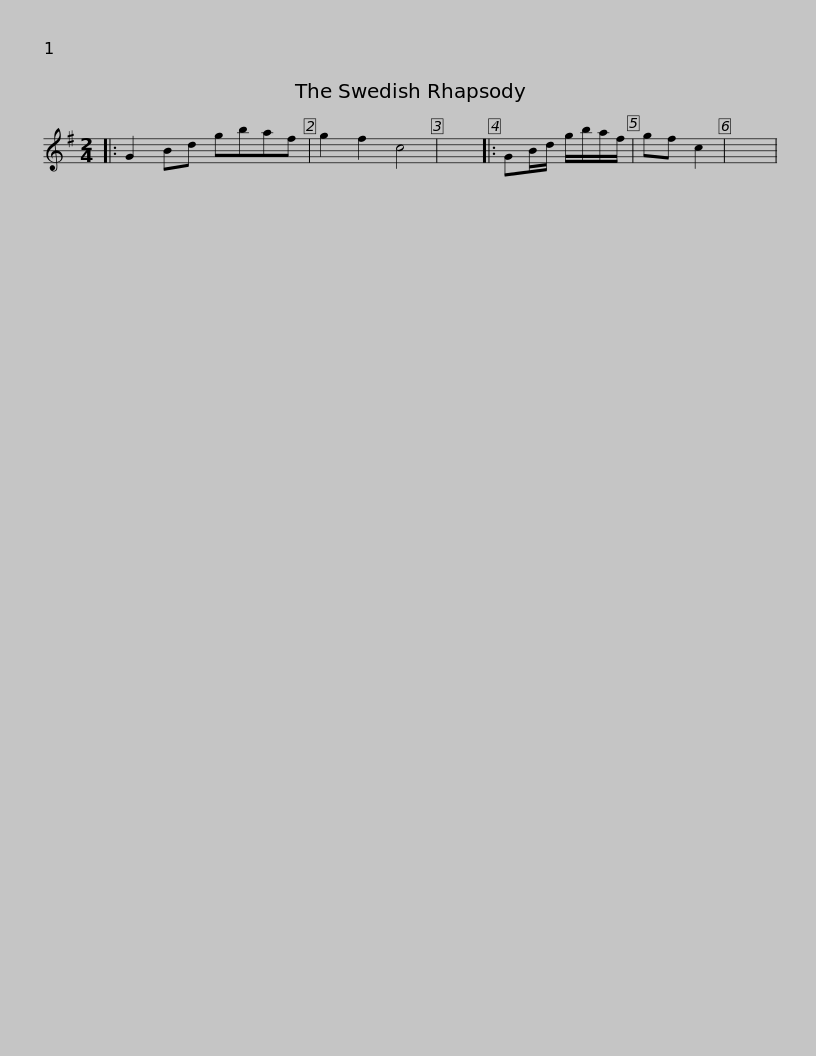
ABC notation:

X:1
L:1/8
M:2/4
I:linebreak $
K:G
V:1 treble
V:1
|: G2 Bd gbaf | g2 f2 c4 | x4 |: GB/d/ g/b/a/f/ | gf c2 | %5
 x4 | %6
